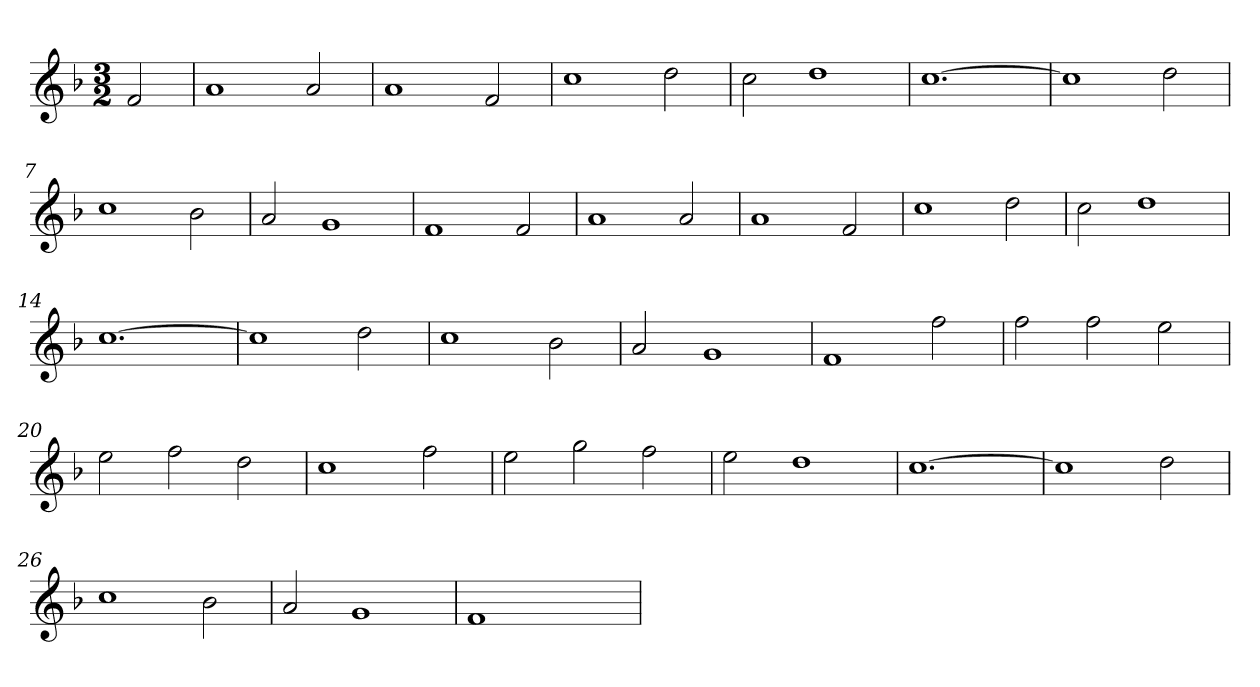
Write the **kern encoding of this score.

**kern
*part1
*staff1
*clefG2
*k[b-]
*F:
*M3/2
=
2f
=1
1a
2a
=2
1a
2f
=3
1cc
2dd
=4
2cc
1dd
=5
[1.cc
=6
1cc]
2dd
=7
1cc
2b-
=8
2a
1g
=9
1f
2f
=10
1a
2a
=11
1a
2f
=12
1cc
2dd
=13
2cc
1dd
=14
[1.cc
=15
1cc]
2dd
=16
1cc
2b-
=17
2a
1g
=18
1f
2ff
=19
2ff
2ff
2ee
=20
2ee
2ff
2dd
=21
1cc
2ff
=22
2ee
2gg
2ff
=23
2ee
1dd
=24
[1.cc
=25
1cc]
2dd
=26
1cc
2b-
=27
2a
1g
=28
1f
2ryy
=
*-
